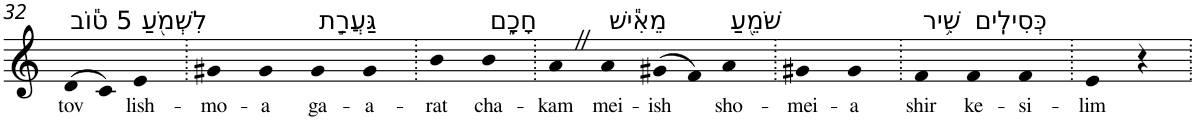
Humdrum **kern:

**kern	**text
*part1	*part1
*staff1	*staff1
*I"Piano	*
*I'Pno	*
!!LO:PB:g=z
*clefG2	*
*k[]	*
=32	=32
!LO:TX:a:t=5 ט֕וֹב	!
!	!LO:LY:b
(>8d	tov
8c)	.
!LO:TX:a:t=לִשְׁמֹ֖עַ	!
!	!LO:LY:b
4e	lish-
=33.	=33.
!	!LO:LY:b
4g#X	-mo-
!	!LO:LY:b
4g#	-a
!LO:TX:a:t=גַּעֲרַ֣ת	!
!	!LO:LY:b
4g#	ga-
!	!LO:LY:b
4g#	-a-
=34.	=34.
!	!LO:LY:b
4b	-rat
!LO:TX:a:t=חָכָ֑ם	!
!	!LO:LY:b
4b	cha-
=35.	=35.
!	!LO:LY:b
4aZ	-kam
!LO:TX:a:t=מֵאִ֕ישׁ	!
!	!LO:LY:b
4a	mei-
!	!LO:LY:b
(>8g#X	-ish
8f)	.
!LO:TX:a:t=שֹׁמֵ֖עַ	!
!	!LO:LY:b
4a	sho-
=36.	=36.
!	!LO:LY:b
4g#X	-mei-
!	!LO:LY:b
4g#	-a
=37.	=37.
!LO:TX:a:t=שִׁ֥יר	!
!	!LO:LY:b
4f	shir
!LO:TX:a:t=כְּסִילִֽים	!
!	!LO:LY:b
4f	ke-
!	!LO:LY:b
4f	-si-
=38.	=38.
!	!LO:LY:b
4e	-lim
4r	.
=.	=.
*-	*-
